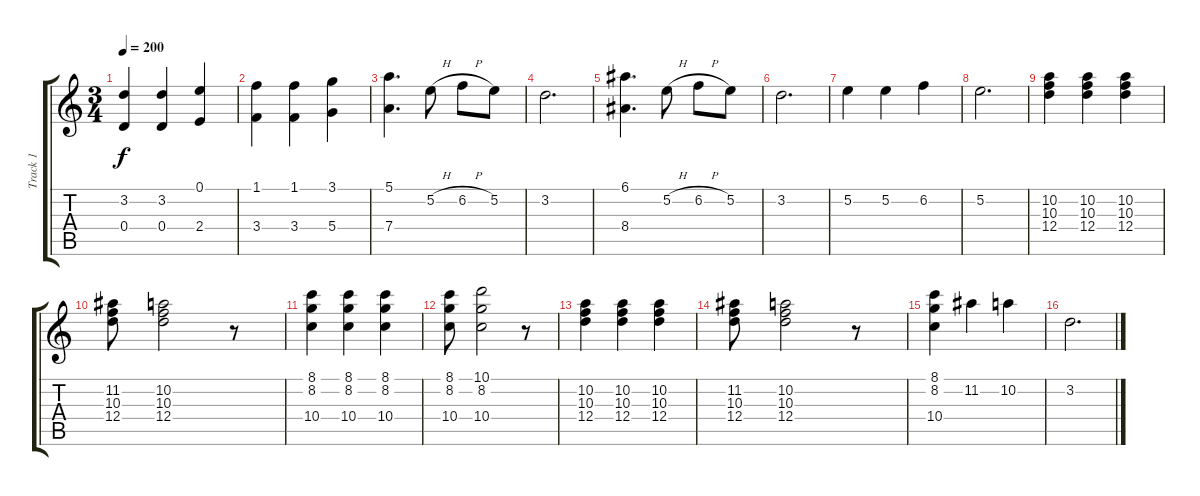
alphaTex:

\track ("Track 1" "Track 1") {instrument acousticguitarnylon}
\staff {score tabs}
\tuning (E4 B3 G3 D3 A2 E2) {hide}
\ts (3 4)
\tempo 200
\clef g2
\ks c
(3.2 0.4).4{dy f} (3.2 0.4).4 (0.1 2.4).4 |
(1.1 3.4).4 (1.1 3.4).4 (3.1 5.4).4 |
(5.1 7.4).4{d} 5.2{h}.8 6.2{h}.8 5.2.8 |
3.2.2{d} |
(6.1 8.4).4{d} 5.2{h}.8 6.2{h}.8 5.2.8 |
3.2.2{d} |
5.2.4 5.2.4 6.2.4 |
5.2.2{d} |
(10.2 10.3 12.4).4 (10.2 10.3 12.4).4 (10.2 10.3 12.4).4 |
(11.2 10.3 12.4).8 (10.2 10.3 12.4).2 r.8 |
(8.1 8.2 10.4).4 (8.1 8.2 10.4).4 (8.1 8.2 10.4).4 |
(8.1 8.2 10.4).8 (10.1 8.2 10.4).2 r.8 |
(10.2 10.3 12.4).4 (10.2 10.3 12.4).4 (10.2 10.3 12.4).4 |
(11.2 10.3 12.4).8 (10.2 10.3 12.4).2 r.8 |
(8.1 8.2 10.4).4 11.2.4 10.2.4 |
3.2.2{d}
